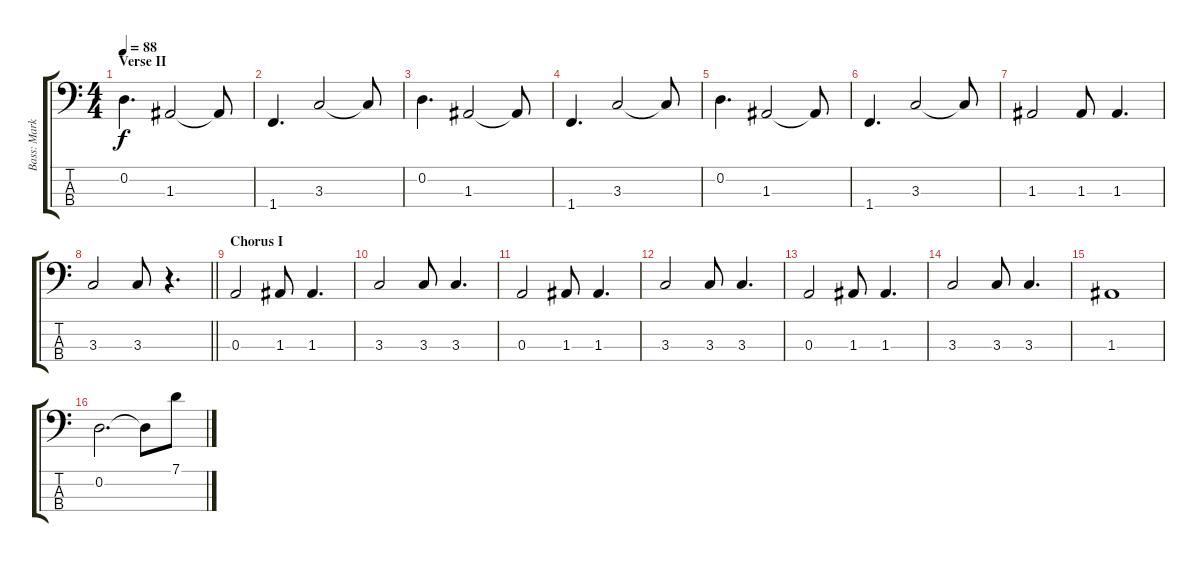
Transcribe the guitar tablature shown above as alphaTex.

\track ("Bass: Mark Andes" "Bass: Mark") {instrument electricbassfinger}
\staff {score tabs}
\tuning (G2 D2 A1 E1) {hide}
\ts (4 4)
\section ("" "Verse II")
\tempo 88
\clef f4
\ks c
0.2.4{d dy f} 1.3.2 1.3{t}.8 |
1.4.4{d} 3.3.2 3.3{t}.8 |
0.2.4{d} 1.3.2 1.3{t}.8 |
1.4.4{d} 3.3.2 3.3{t}.8 |
0.2.4{d} 1.3.2 1.3{t}.8 |
1.4.4{d} 3.3.2 3.3{t}.8 |
1.3.2 1.3.8 1.3.4{d} |
\barLineRight lightlight
3.3.2 3.3.8 r.4{d} |
\section ("" "Chorus I")
0.3.2 1.3.8 1.3.4{d} |
3.3.2 3.3.8 3.3.4{d} |
0.3.2 1.3.8 1.3.4{d} |
3.3.2 3.3.8 3.3.4{d} |
0.3.2 1.3.8 1.3.4{d} |
3.3.2 3.3.8 3.3.4{d} |
1.3.1 |
0.2.2{d} 0.2{t}.8 7.1.8
